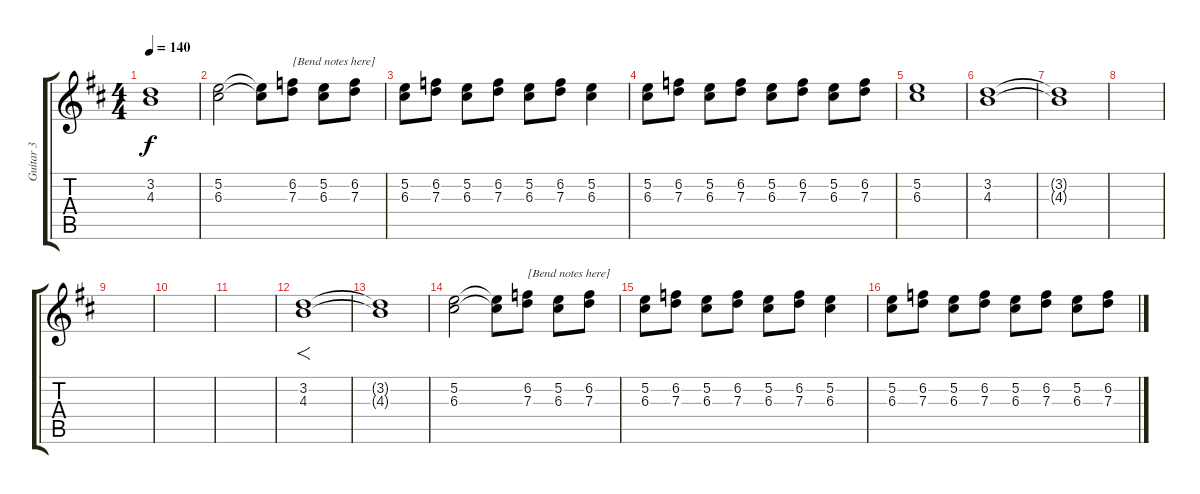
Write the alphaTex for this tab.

\track ("Guitar 3" "Guitar 3") {instrument distortionguitar}
\staff {score tabs}
\tuning (E4 B3 G3 D3 A2 E2) {hide}
\ts (4 4)
\tempo 140
\clef g2
\ks bminor
(3.2{t} 4.3{t}).1{dy f} |
(5.2 6.3).2 (5.2{t} 6.3{t}).8 (6.2 7.3).8{txt "[Bend notes here]"} (5.2 6.3).8 (6.2 7.3).8 |
(5.2 6.3).8 (6.2 7.3).8 (5.2 6.3).8 (6.2 7.3).8 (5.2 6.3).8 (6.2 7.3).8 (5.2 6.3).4 |
(5.2 6.3).8 (6.2 7.3).8 (5.2 6.3).8 (6.2 7.3).8 (5.2 6.3).8 (6.2 7.3).8 (5.2 6.3).8 (6.2 7.3).8 |
(5.2 6.3).1 |
(3.2 4.3).1 |
(3.2{t} 4.3{t}).1 |
|
|
|
|
(3.2 4.3).1{f} |
(3.2{t} 4.3{t}).1 |
(5.2 6.3).2 (5.2{t} 6.3{t}).8 (6.2 7.3).8{txt "[Bend notes here]"} (5.2 6.3).8 (6.2 7.3).8 |
(5.2 6.3).8 (6.2 7.3).8 (5.2 6.3).8 (6.2 7.3).8 (5.2 6.3).8 (6.2 7.3).8 (5.2 6.3).4 |
(5.2 6.3).8 (6.2 7.3).8 (5.2 6.3).8 (6.2 7.3).8 (5.2 6.3).8 (6.2 7.3).8 (5.2 6.3).8 (6.2 7.3).8
